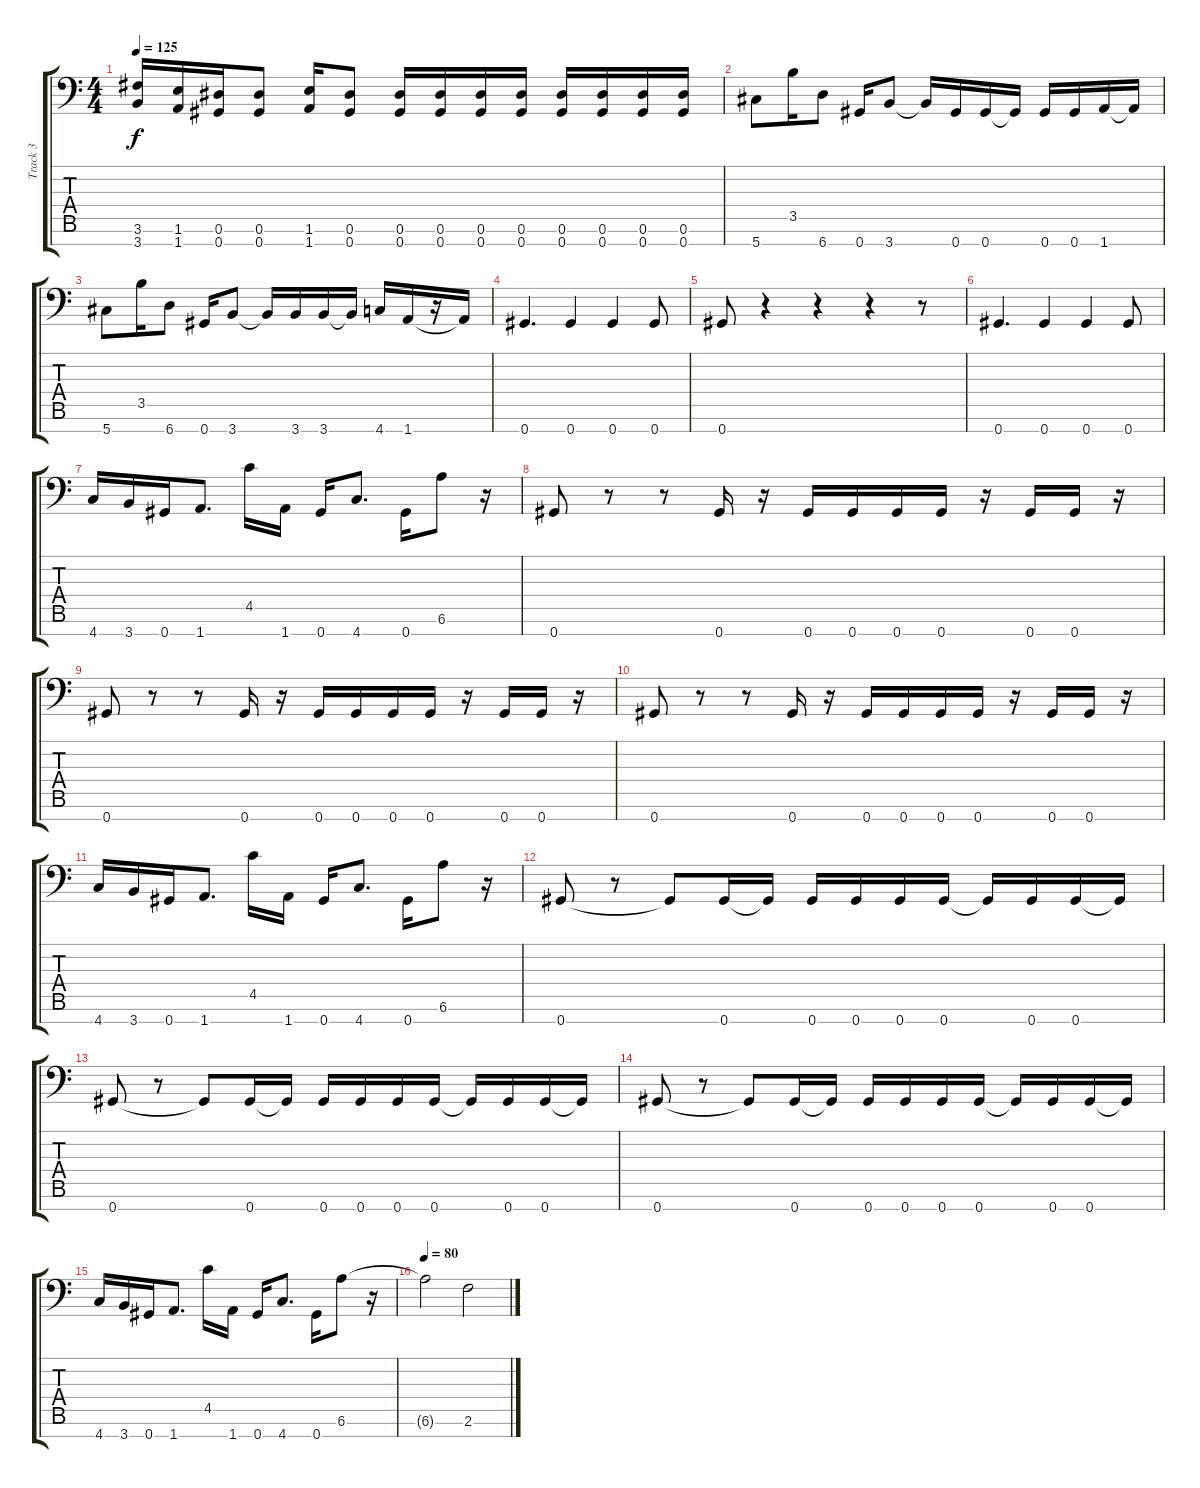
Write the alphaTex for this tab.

\track ("Track 3" "Track 3") {instrument overdrivenguitar}
\staff {score tabs}
\tuning (Eb4 Bb3 Gb3 Db3 Ab2 Eb2 Ab1) {hide}
\ts (4 4)
\tempo 125
\clef f4
\ks c
(3.6 3.7).16{dy f} (1.6 1.7).16 (0.6 0.7).16 (0.6 0.7).8 (1.6 1.7).16 (0.6 0.7).8 (0.6 0.7).16 (0.6 0.7).16 (0.6 0.7).16 (0.6 0.7).16 (0.6 0.7).16 (0.6 0.7).16 (0.6 0.7).16 (0.6 0.7).16 |
5.7.8 3.5.16 6.7.8 0.7.16 3.7.8 3.7{t}.16 0.7.16 0.7.16 0.7{t}.16 0.7.16 0.7.16 1.7.16 1.7{t}.16 |
5.7.8 3.5.16 6.7.8 0.7.16 3.7.8 3.7{t}.16 3.7.16 3.7.16 3.7{t}.16 4.7.16 1.7.16 r.16 1.7{t}.16 |
0.7.4{d} 0.7.4 0.7.4 0.7.8 |
0.7.8 r.4 r.4 r.4 r.8 |
0.7.4{d} 0.7.4 0.7.4 0.7.8 |
4.7.16 3.7.16 0.7.16 1.7.8{d} 4.5.16 1.7.16 0.7.16 4.7.8{d} 0.7.16 6.6.8 r.16 |
0.7.8 r.8 r.8 0.7.16 r.16 0.7.16 0.7.16 0.7.16 0.7.16 r.16 0.7.16 0.7.16 r.16 |
0.7.8 r.8 r.8 0.7.16 r.16 0.7.16 0.7.16 0.7.16 0.7.16 r.16 0.7.16 0.7.16 r.16 |
0.7.8 r.8 r.8 0.7.16 r.16 0.7.16 0.7.16 0.7.16 0.7.16 r.16 0.7.16 0.7.16 r.16 |
4.7.16 3.7.16 0.7.16 1.7.8{d} 4.5.16 1.7.16 0.7.16 4.7.8{d} 0.7.16 6.6.8 r.16 |
0.7.8 r.8 0.7{t}.8 0.7.16 0.7{t}.16 0.7.16 0.7.16 0.7.16 0.7.16 0.7{t}.16 0.7.16 0.7.16 0.7{t}.16 |
0.7.8 r.8 0.7{t}.8 0.7.16 0.7{t}.16 0.7.16 0.7.16 0.7.16 0.7.16 0.7{t}.16 0.7.16 0.7.16 0.7{t}.16 |
0.7.8 r.8 0.7{t}.8 0.7.16 0.7{t}.16 0.7.16 0.7.16 0.7.16 0.7.16 0.7{t}.16 0.7.16 0.7.16 0.7{t}.16 |
4.7.16 3.7.16 0.7.16 1.7.8{d} 4.5.16 1.7.16 0.7.16 4.7.8{d} 0.7.16 6.6.8 r.16 |
\tempo 80
6.6{t}.2 2.6.2
